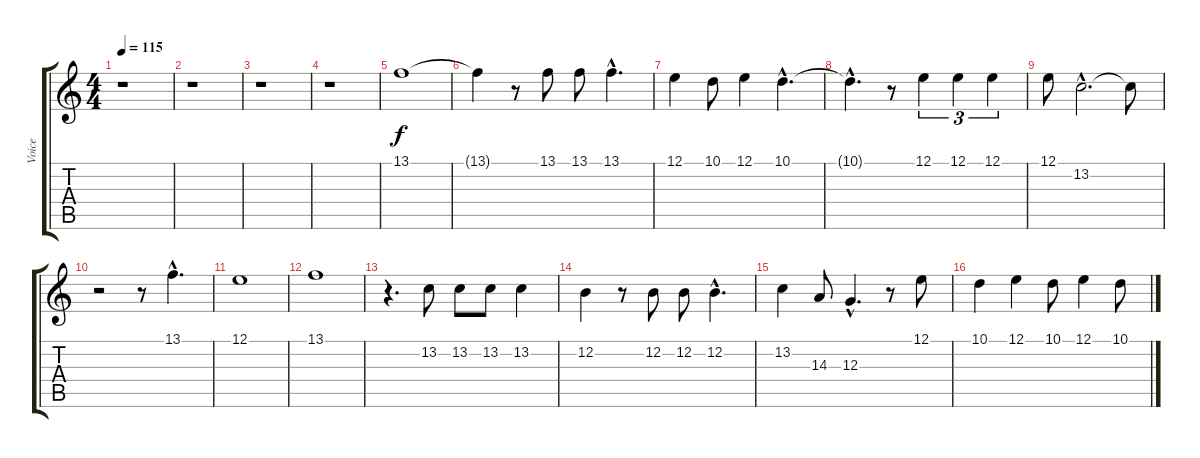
\track ("Voice" "Voice") {instrument oboe}
\staff {score tabs}
\tuning (E4 B3 G3 D3 A2 E2) {hide}
\ts (4 4)
\tempo 115
\clef g2
\ks c
r.1{dy f} |
r.1 |
r.1 |
r.1 |
13.1.1 |
13.1{t}.4 r.8 13.1.8 13.1.8 13.1{hac}.4{d} |
12.1.4 10.1.8 12.1.4 10.1{hac}.4{d} |
10.1{hac t}.4{d} r.8 12.1.4{tu (3 2)} 12.1.4{tu (3 2)} 12.1.4{tu (3 2)} |
12.1.8 13.2{hac}.2{d} 13.2{t}.8 |
r.2 r.8 13.1{hac}.4{d} |
12.1.1 |
13.1.1 |
r.4{d} 13.2.8 13.2.8 13.2.8 13.2.4 |
12.2.4 r.8 12.2.8 12.2.8 12.2{hac}.4{d} |
13.2.4 14.3.8 12.3{hac}.4{d} r.8 12.1.8 |
10.1.4 12.1.4 10.1.8 12.1.4 10.1.8
